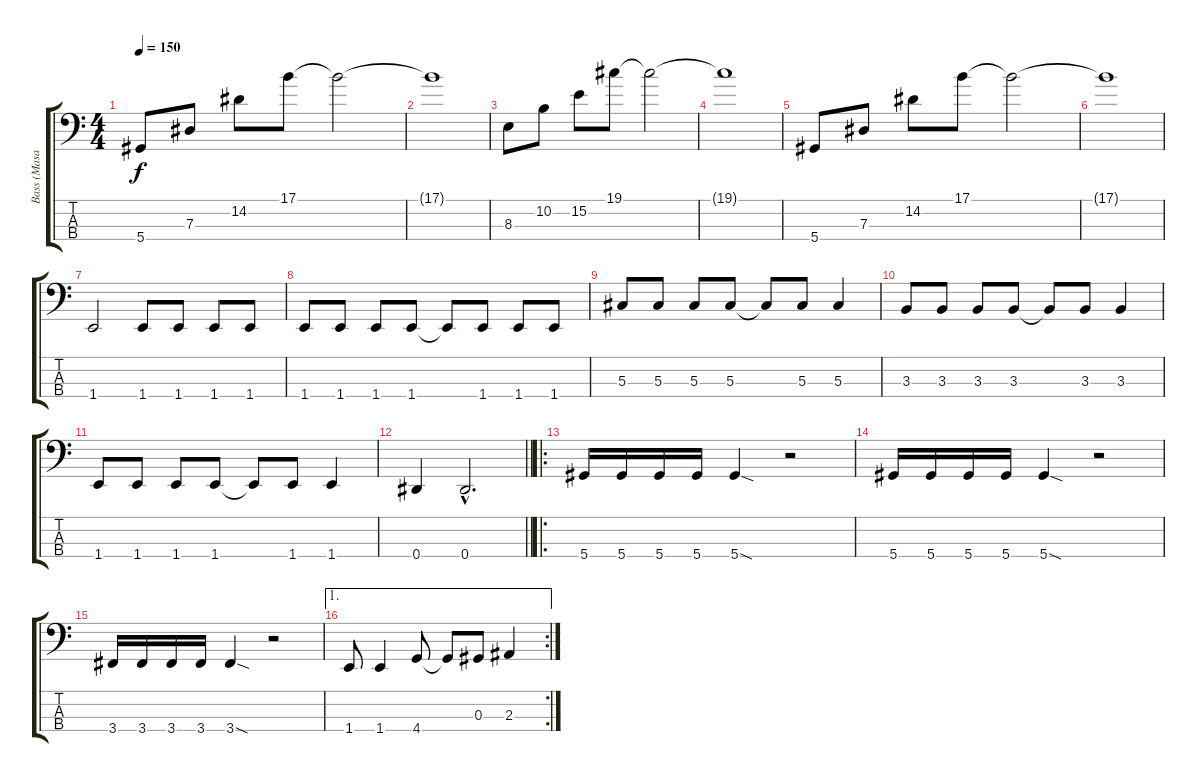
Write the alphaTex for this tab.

\track ("Bass (Masaki)" "Bass (Masa") {instrument electricbassfinger}
\staff {score tabs}
\tuning (Gb2 Db2 Ab1 Eb1) {hide}
\ts (4 4)
\tempo 150
\clef f4
\ks c
5.4.8{dy f instrument electricbassfinger} 7.3.8 14.2.8 17.1.8 17.1{t}.2 |
17.1{t}.1 |
8.3.8 10.2.8 15.2.8 19.1.8 19.1{t}.2 |
19.1{t}.1 |
5.4.8 7.3.8 14.2.8 17.1.8 17.1{t}.2 |
17.1{t}.1 |
1.4.2 1.4.8 1.4.8 1.4.8 1.4.8 |
1.4.8 1.4.8 1.4.8 1.4.8 1.4{t}.8 1.4.8 1.4.8 1.4.8 |
5.3.8 5.3.8 5.3.8 5.3.8 5.3{t}.8 5.3.8 5.3.4 |
3.3.8 3.3.8 3.3.8 3.3.8 3.3{t}.8 3.3.8 3.3.4 |
1.4.8 1.4.8 1.4.8 1.4.8 1.4{t}.8 1.4.8 1.4.4 |
\barLineRight lightlight
0.4.4 0.4{hac}.2{d} |
\ro
5.4.16 5.4.16 5.4.16 5.4.16 5.4{sod}.4 r.2 |
5.4.16 5.4.16 5.4.16 5.4.16 5.4{sod}.4 r.2 |
3.4.16 3.4.16 3.4.16 3.4.16 3.4{sod}.4 r.2 |
\ae 1
\rc 2
1.4.8 1.4.4 4.4.8 4.4{t}.8 0.3.8 2.3.4
